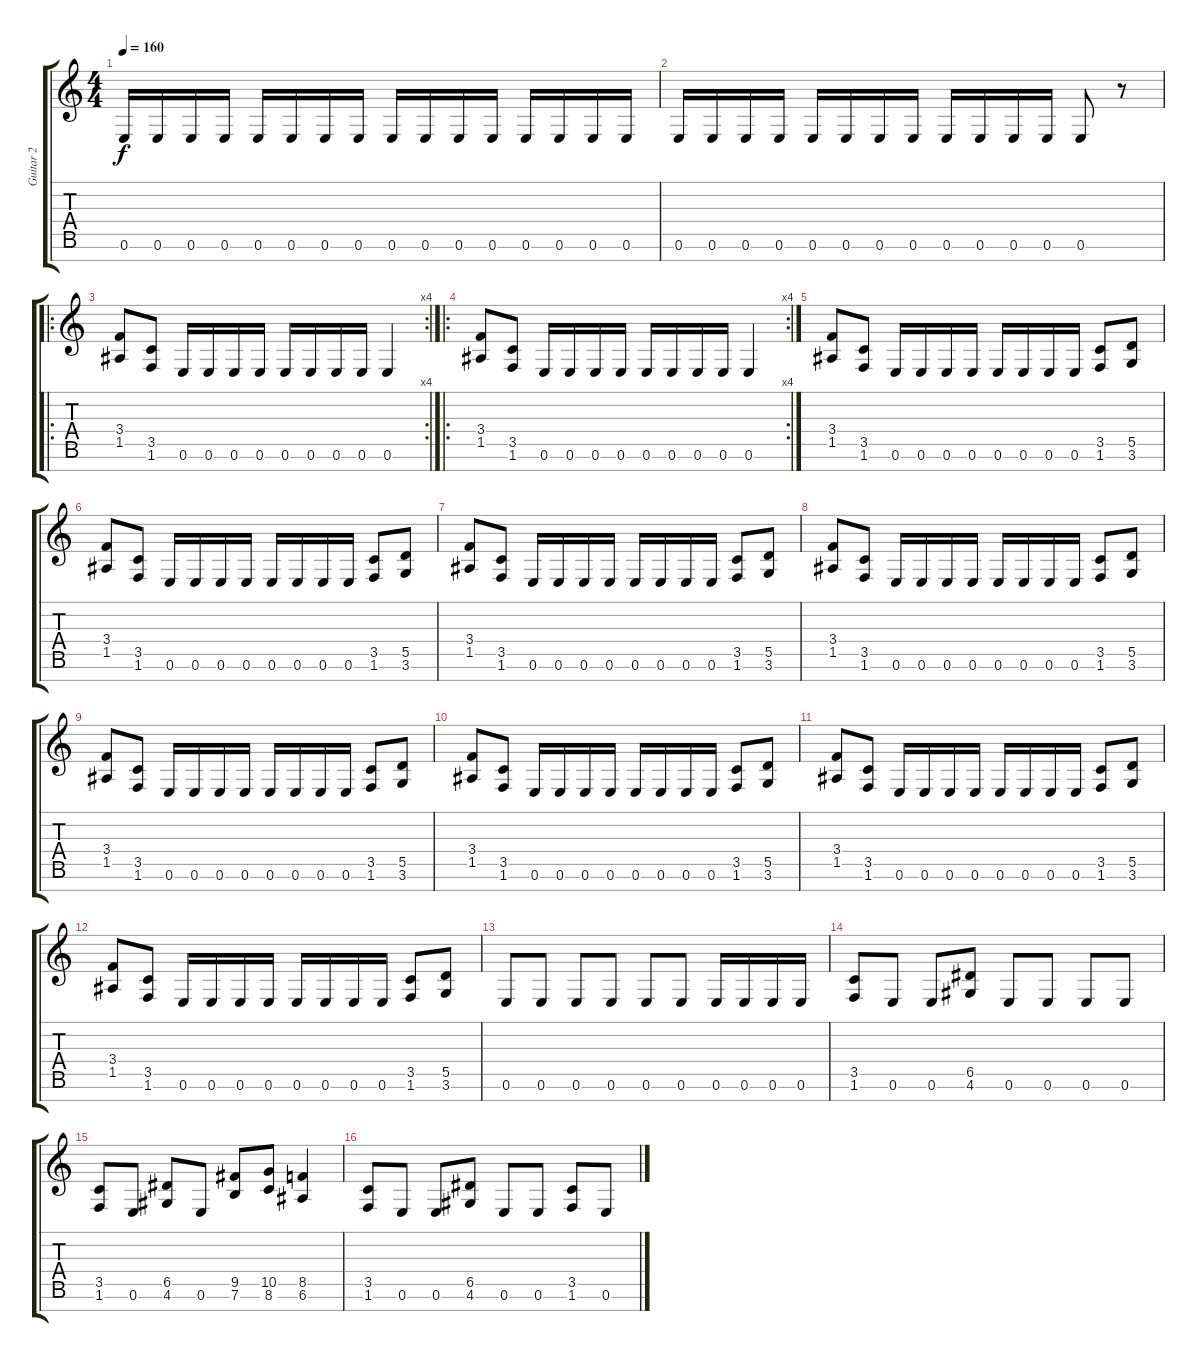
\track ("Guitar 2" "Guitar 2") {instrument overdrivenguitar}
\staff {score tabs}
\tuning (E4 B3 G3 D3 A2 E2 B1) {hide}
\ts (4 4)
\tempo 160
\clef g2
\ks c
0.6.16{dy f} 0.6.16 0.6.16 0.6.16 0.6.16 0.6.16 0.6.16 0.6.16 0.6.16 0.6.16 0.6.16 0.6.16 0.6.16 0.6.16 0.6.16 0.6.16 |
0.6.16 0.6.16 0.6.16 0.6.16 0.6.16 0.6.16 0.6.16 0.6.16 0.6.16 0.6.16 0.6.16 0.6.16 0.6.8 r.8 |
\ro
\rc 4
(3.4 1.5).8 (3.5 1.6).8 0.6.16 0.6.16 0.6.16 0.6.16 0.6.16 0.6.16 0.6.16 0.6.16 0.6.4 |
\ro
\rc 4
(3.4 1.5).8 (3.5 1.6).8 0.6.16 0.6.16 0.6.16 0.6.16 0.6.16 0.6.16 0.6.16 0.6.16 0.6.4 |
(3.4 1.5).8 (3.5 1.6).8 0.6.16 0.6.16 0.6.16 0.6.16 0.6.16 0.6.16 0.6.16 0.6.16 (3.5 1.6).8 (5.5 3.6).8 |
(3.4 1.5).8 (3.5 1.6).8 0.6.16 0.6.16 0.6.16 0.6.16 0.6.16 0.6.16 0.6.16 0.6.16 (3.5 1.6).8 (5.5 3.6).8 |
(3.4 1.5).8 (3.5 1.6).8 0.6.16 0.6.16 0.6.16 0.6.16 0.6.16 0.6.16 0.6.16 0.6.16 (3.5 1.6).8 (5.5 3.6).8 |
(3.4 1.5).8 (3.5 1.6).8 0.6.16 0.6.16 0.6.16 0.6.16 0.6.16 0.6.16 0.6.16 0.6.16 (3.5 1.6).8 (5.5 3.6).8 |
(3.4 1.5).8 (3.5 1.6).8 0.6.16 0.6.16 0.6.16 0.6.16 0.6.16 0.6.16 0.6.16 0.6.16 (3.5 1.6).8 (5.5 3.6).8 |
(3.4 1.5).8 (3.5 1.6).8 0.6.16 0.6.16 0.6.16 0.6.16 0.6.16 0.6.16 0.6.16 0.6.16 (3.5 1.6).8 (5.5 3.6).8 |
(3.4 1.5).8 (3.5 1.6).8 0.6.16 0.6.16 0.6.16 0.6.16 0.6.16 0.6.16 0.6.16 0.6.16 (3.5 1.6).8 (5.5 3.6).8 |
(3.4 1.5).8 (3.5 1.6).8 0.6.16 0.6.16 0.6.16 0.6.16 0.6.16 0.6.16 0.6.16 0.6.16 (3.5 1.6).8 (5.5 3.6).8 |
0.6.8 0.6.8 0.6.8 0.6.8 0.6.8 0.6.8 0.6.16 0.6.16 0.6.16 0.6.16 |
(3.5 1.6).8 0.6.8 0.6.8 (6.5 4.6).8 0.6.8 0.6.8 0.6.8 0.6.8 |
(3.5 1.6).8 0.6.8 (6.5 4.6).8 0.6.8 (9.5 7.6).8 (10.5 8.6).8 (8.5 6.6).4 |
(3.5 1.6).8 0.6.8 0.6.8 (6.5 4.6).8 0.6.8 0.6.8 (3.5 1.6).8 0.6.8
